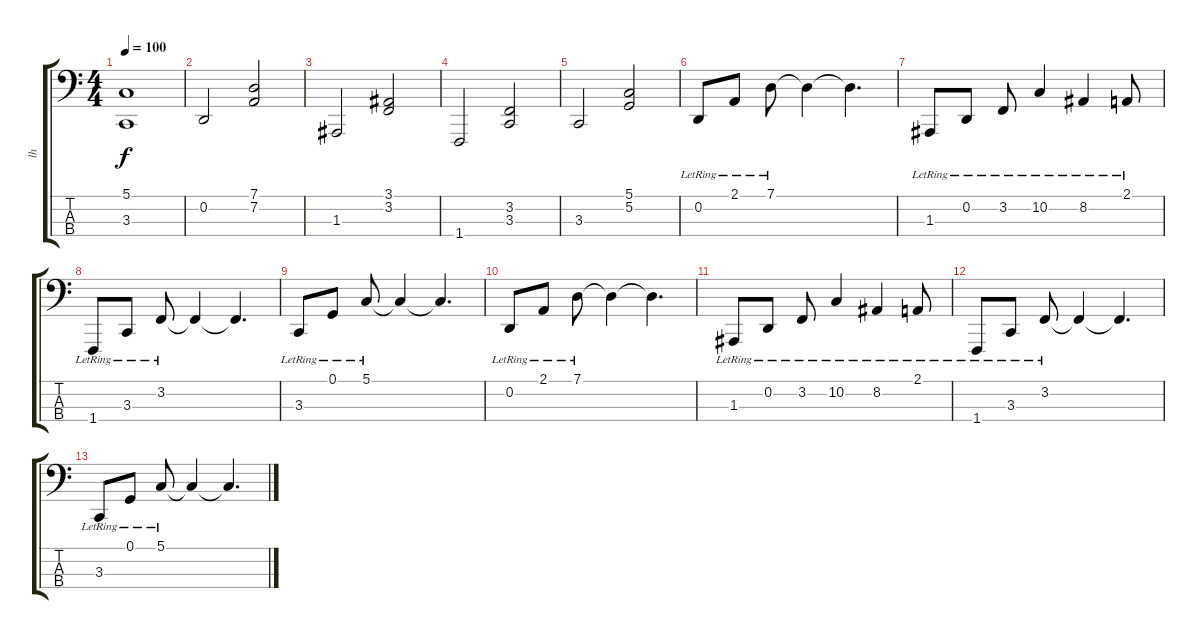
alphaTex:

\track ("lh" "lh") {instrument acousticgrandpiano}
\staff {score tabs}
\tuning (G2 D2 A1 E1) {hide}
\ts (4 4)
\tempo 100
\clef f4
\ks c
(5.1 3.3).1{dy f} |
0.2.2 (7.1 7.2).2 |
1.3.2 (3.1 3.2).2 |
1.4.2 (3.2 3.3).2 |
3.3.2 (5.1 5.2).2 |
0.2{lr}.8 2.1{lr}.8 7.1{lr}.8 7.1{t}.4 7.1{t}.4{d} |
1.3{lr}.8 0.2{lr}.8 3.2{lr}.8 10.2{lr}.4 8.2{lr}.4 2.1{lr}.8 |
1.4{lr}.8 3.3{lr}.8 3.2{lr}.8 3.2{t}.4 3.2{t}.4{d} |
3.3{lr}.8 0.1{lr}.8 5.1{lr}.8 5.1{t}.4 5.1{t}.4{d} |
0.2{lr}.8 2.1{lr}.8 7.1{lr}.8 7.1{t}.4 7.1{t}.4{d} |
1.3{lr}.8 0.2{lr}.8 3.2{lr}.8 10.2{lr}.4 8.2{lr}.4 2.1{lr}.8 |
1.4{lr}.8 3.3{lr}.8 3.2{lr}.8 3.2{t}.4 3.2{t}.4{d} |
3.3{lr}.8 0.1{lr}.8 5.1{lr}.8 5.1{t}.4 5.1{t}.4{d}
